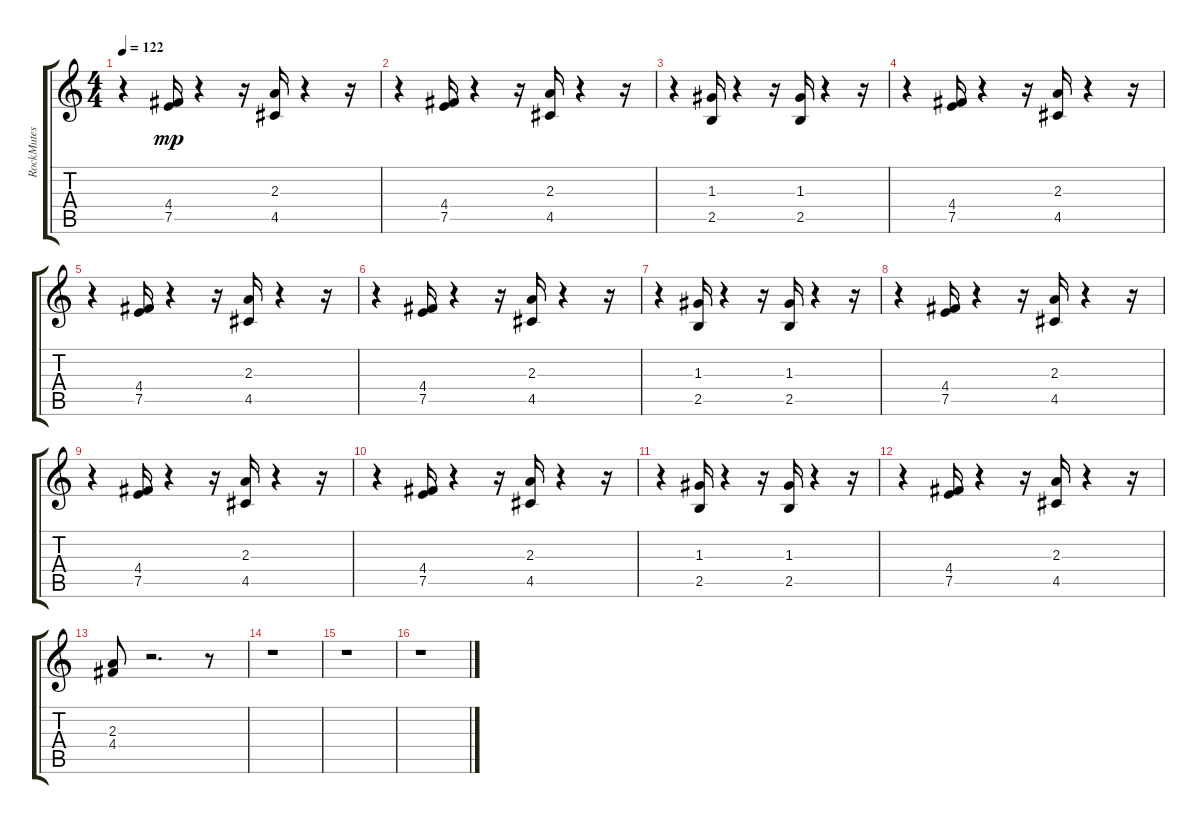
\track ("RockMutes" "RockMutes") {instrument distortionguitar}
\staff {score tabs}
\tuning (E4 B3 G3 D3 A2 E2) {hide}
\ts (4 4)
\tempo 122
\clef g2
\ks c
r.4{dy mp} (4.4 7.5).16 r.4 r.16 (2.3 4.5).16 r.4 r.16 |
r.4 (4.4 7.5).16 r.4 r.16 (2.3 4.5).16 r.4 r.16 |
r.4 (1.3 2.5).16 r.4 r.16 (1.3 2.5).16 r.4 r.16 |
r.4 (4.4 7.5).16 r.4 r.16 (2.3 4.5).16 r.4 r.16 |
r.4 (4.4 7.5).16 r.4 r.16 (2.3 4.5).16 r.4 r.16 |
r.4 (4.4 7.5).16 r.4 r.16 (2.3 4.5).16 r.4 r.16 |
r.4 (1.3 2.5).16 r.4 r.16 (1.3 2.5).16 r.4 r.16 |
r.4 (4.4 7.5).16 r.4 r.16 (2.3 4.5).16 r.4 r.16 |
r.4 (4.4 7.5).16 r.4 r.16 (2.3 4.5).16 r.4 r.16 |
r.4 (4.4 7.5).16 r.4 r.16 (2.3 4.5).16 r.4 r.16 |
r.4 (1.3 2.5).16 r.4 r.16 (1.3 2.5).16 r.4 r.16 |
r.4 (4.4 7.5).16 r.4 r.16 (2.3 4.5).16 r.4 r.16 |
(2.3 4.4).8 r.2{d} r.8 |
r.1 |
r.1 |
r.1
